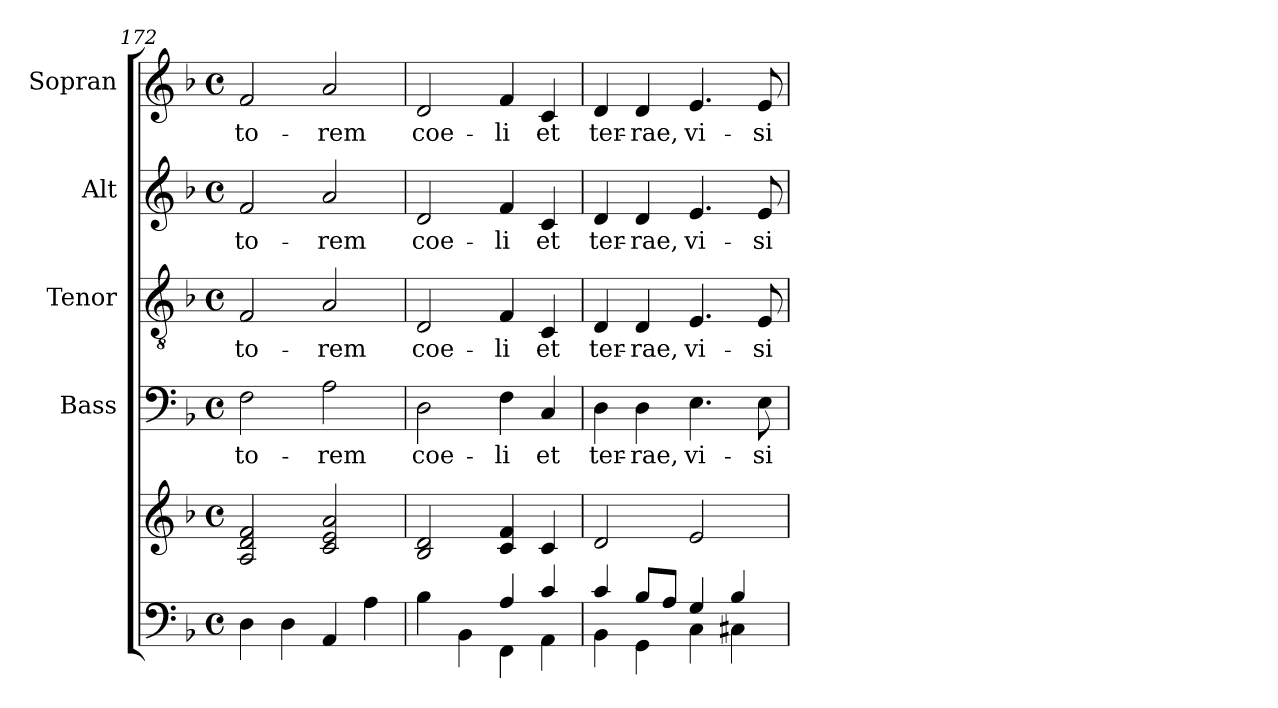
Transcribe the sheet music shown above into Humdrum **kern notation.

**kern	**kern	**kern	**text	**kern	**text	**kern	**text	**kern	**text
*part5	*part5	*part4	*part4	*part3	*part3	*part2	*part2	*part1	*part1
*staff6	*staff5	*staff4	*staff4	*staff3	*staff3	*staff2	*staff2	*staff1	*staff1
*	*	*I"Bass	*	*I"Tenor	*	*I"Alt	*	*I"Sopran	*
*	*	*I'B.	*	*I'T.	*	*I'A.	*	*I'S.	*
*clefF4	*clefG2	*clefF4	*	*clefGv2	*	*clefG2	*	*clefG2	*
*k[b-]	*k[b-]	*k[b-]	*	*k[b-]	*	*k[b-]	*	*k[b-]	*
*F:	*F:	*F:	*	*F:	*	*F:	*	*F:	*
*M4/4	*M4/4	*M4/4	*	*M4/4	*	*M4/4	*	*M4/4	*
*met(c)	*met(c)	*met(c)	*	*met(c)	*	*met(c)	*	*met(c)	*
=172	=172	=172	=172	=172	=172	=172	=172	=172	=172
!	!	!	!LO:LY:b	!	!LO:LY:b	!	!LO:LY:b	!	!LO:LY:b
4D\	2A/ 2d/ 2f/	2F\	-to-	2F/	-to-	2f/	-to-	2f/	-to-
4D\	.	.	.	.	.	.	.	.	.
!	!	!	!LO:LY:b	!	!LO:LY:b	!	!LO:LY:b	!	!LO:LY:b
4AA/	2c/ 2e/ 2a/	2A\	-rem	2A/	-rem	2a/	-rem	2a/	-rem
4A\	.	.	.	.	.	.	.	.	.
!!LO:LB:g=z
=173	=173	=173	=173	=173	=173	=173	=173	=173	=173
*^	*	*	*	*	*	*	*	*	*
!	!	!	!	!LO:LY:b	!	!LO:LY:b	!	!LO:LY:b	!	!LO:LY:b
2ryy	4B-\	2B-/ 2d/	2D\	coe-	2D/	coe-	2d/	coe-	2d/	coe-
.	4BB-\	.	.	.	.	.	.	.	.	.
!	!	!	!	!LO:LY:b	!	!LO:LY:b	!	!LO:LY:b	!	!LO:LY:b
4A/	4FF\	4c/ 4f/	4F\	-li	4F/	-li	4f/	-li	4f/	-li
!	!	!	!	!LO:LY:b	!	!LO:LY:b	!	!LO:LY:b	!	!LO:LY:b
4c/	4AA\	4c/	4C/	et	4C/	et	4c/	et	4c/	et
=174	=174	=174	=174	=174	=174	=174	=174	=174	=174	=174
!	!	!	!	!LO:LY:b	!	!LO:LY:b	!	!LO:LY:b	!	!LO:LY:b
4c/	4BB-\	2d/	4D\	ter-	4D/	ter-	4d/	ter-	4d/	ter-
!	!	!	!	!LO:LY:b	!	!LO:LY:b	!	!LO:LY:b	!	!LO:LY:b
8B-/L	4GG\	.	4D\	-rae,	4D/	-rae,	4d/	-rae,	4d/	-rae,
8A/J	.	.	.	.	.	.	.	.	.	.
!	!	!	!	!LO:LY:b	!	!LO:LY:b	!	!LO:LY:b	!	!LO:LY:b
4G/	4C\	2e/	4.E\	vi-	4.E/	vi-	4.e/	vi-	4.e/	vi-
4B-/	4C#X\	.	.	.	.	.	.	.	.	.
!	!	!	!	!LO:LY:b	!	!LO:LY:b	!	!LO:LY:b	!	!LO:LY:b
.	.	.	8E\	-si-	8E/	-si-	8e/	-si-	8e/	-si-
*v	*v	*	*	*	*	*	*	*	*	*
=	=	=	=	=	=	=	=	=	=
*-	*-	*-	*-	*-	*-	*-	*-	*-	*-
